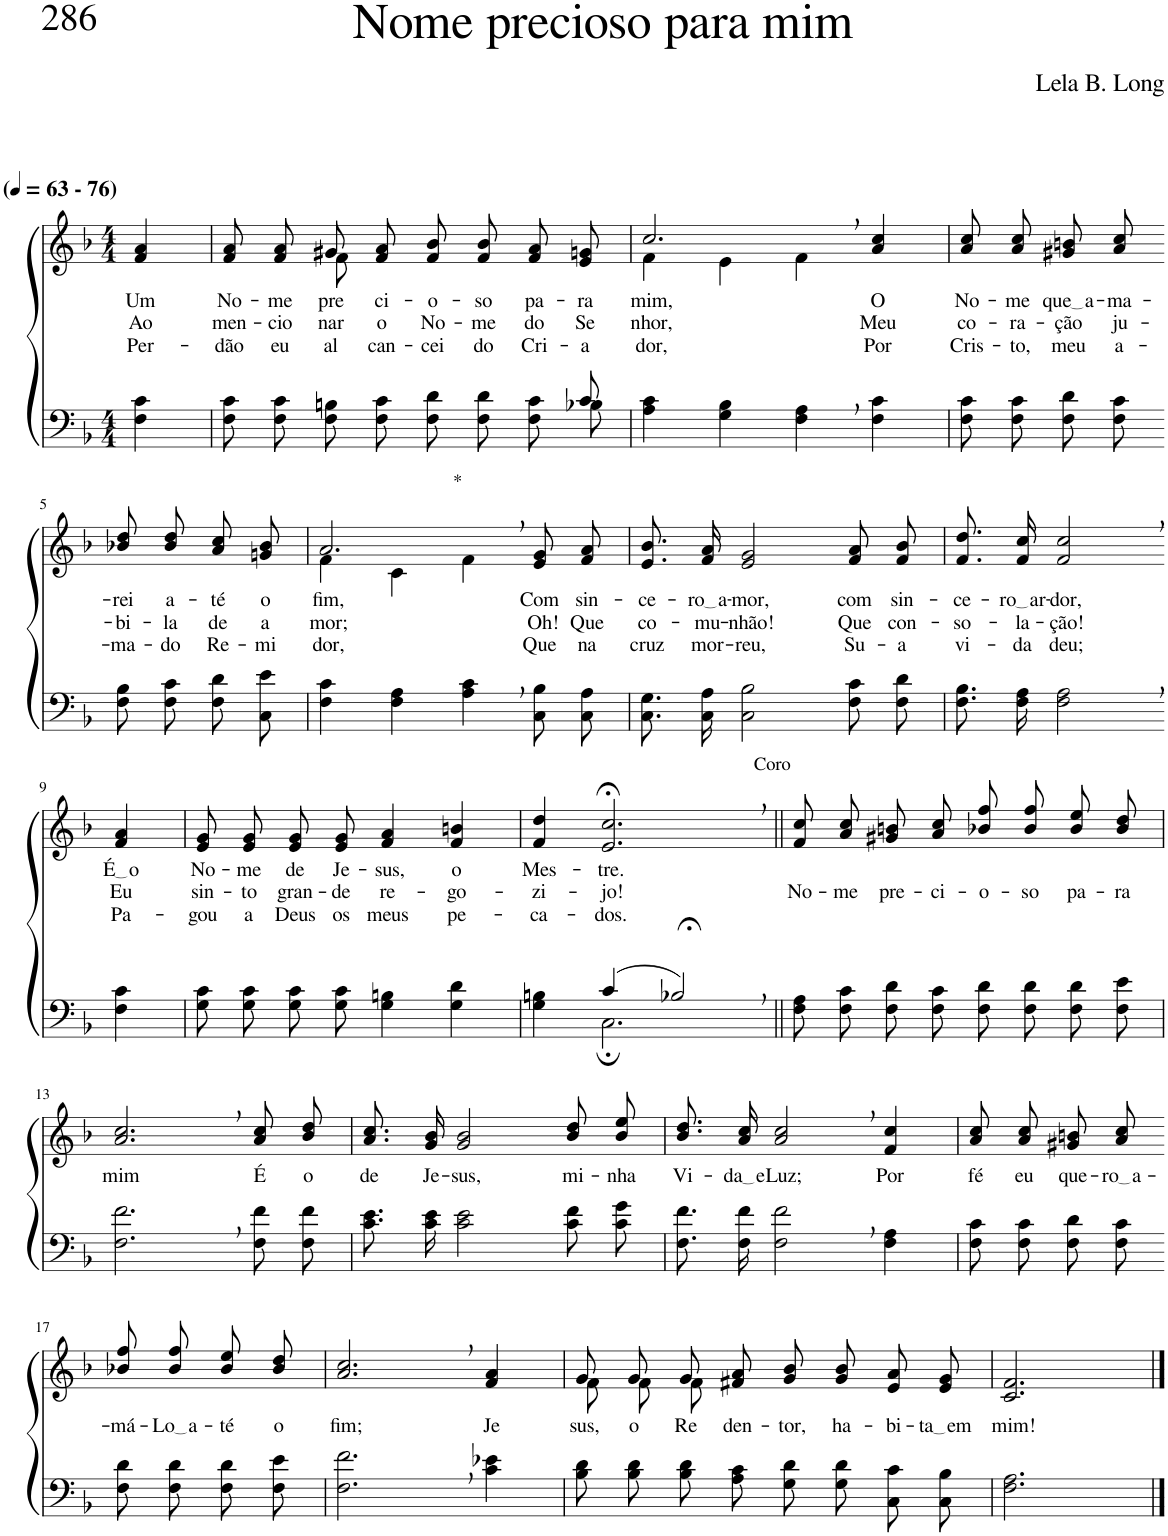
**kern	**kern	**text	**text	**text
*part2	*part1	*part1	*part1	*part1
*staff2	*staff1	*staff1	*staff1	*staff1
*I"Parte III e IV	*I"Parte I e II	*	*	*
*clefF4	*clefG2	*	*	*
*Trd2c3	*Trd2c3	*	*	*
*k[b-]	*k[b-]	*	*	*
*M4/4	*M4/4	*	*	*
*MM63	*MM63	*	*	*
=1	=1	=1	=1	=1
!	!LO:TX:a:B:t=(	!	!	!
!	!LO:TX:a:B:t=- 76)	!	!	!
!	!	!LO:LY:b	!LO:LY:b	!LO:LY:b
4F\ 4c\	4f/ 4a/	Um	Ao	Per-
=2	=2	=2	=2	=2
*^	*	*	*	*
!	!	!	!LO:LY:b	!LO:LY:b	!LO:LY:b
*	*	*^	*	*	*
2..ryy	8F\ 8c\L	8f/ 8a/L	4ryy	No-	men-	-dão
!	!	!	!	!LO:LY:b	!LO:LY:b	!LO:LY:b
.	8F\ 8c\J	8f/ 8a/J	.	-me	-cio-	eu
!	!	!	!	!LO:LY:b	!LO:LY:b	!LO:LY:b
.	8F\ 8Bn\L	8g#X/L	8f\	pre-	-nar	al-
!	!	!	!	!LO:LY:b	!LO:LY:b	!LO:LY:b
.	8F\ 8c\J	8f/ 8a/J	2ryy	-ci-	o	-can-
!	!	!	!	!LO:LY:b	!LO:LY:b	!LO:LY:b
.	8F\ 8d\L	8f/ 8b-/L	.	-o-	No-	-cei
!	!	!	!	!LO:LY:b	!LO:LY:b	!LO:LY:b
.	8F\ 8d\J	8f/ 8b-/J	.	-so	-me	do
!	!	!	!	!LO:LY:b	!LO:LY:b	!LO:LY:b
.	8F\ 8c\L	8f/ 8a/L	.	pa-	do	Cri-
!	!	!	!	!LO:LY:b	!LO:LY:b	!LO:LY:b
8c/	8B-X\J	8e/ 8gn/J	8ryy	-ra	Se-	-a-
=3	=3	=3	=3	=3	=3	=3
!	!	!	!	!LO:LY:b	!LO:LY:b	!LO:LY:b
*v	*v	*	*	*	*	*
4A\ 4c\	2.cc,/	4f\	mim,	-nhor,	dor,
4G\ 4B-\	.	4e\	.	.	.
4F\, 4A\,	.	4f\	.	.	.
!	!	!	!LO:LY:b	!LO:LY:b	!LO:LY:b
4F\ 4c\	4a/ 4cc/	4ryy	O	Meu	Por
=4	=4	=4	=4	=4	=4
!	!	!	!LO:LY:b	!LO:LY:b	!LO:LY:b
*	*v	*v	*	*	*
8F\ 8c\L	8a\ 8cc\L	No-	co-	Cris-
!	!	!LO:LY:b	!LO:LY:b	!LO:LY:b
8F\ 8c\J	8a\ 8cc\J	-me	-ra-	-to,
!	!	!LO:LY:b	!LO:LY:b	!LO:LY:b
8F\ 8d\L	8g#X/ 8bn/L	que a	-ção	meu
!	!	!LO:LY:b	!LO:LY:b	!LO:LY:b
8F\ 8c\J	8a/ 8cc/J	-ma-	ju-	a-
!!LO:LB:g=z
=5-	=5-	=5-	=5-	=5-
!	!	!LO:LY:b	!LO:LY:b	!LO:LY:b
8F\ 8B-\L	8b-X\ 8dd\L	-rei	-bi-	-ma-
!	!	!LO:LY:b	!LO:LY:b	!LO:LY:b
8F\ 8c\J	8b-\ 8dd\J	a-	-la	-do
!	!	!LO:LY:b	!LO:LY:b	!LO:LY:b
8F\ 8d\L	8a/ 8cc/L	-té	de	Re-
!	!	!LO:LY:b	!LO:LY:b	!LO:LY:b
8C\ 8e\J	8gn/ 8b-/J	o	a-	-mi-
=6	=6	=6	=6	=6
*	*^	*	*	*
!	!LO:TX:a:t=*	!	!	!	!
!	!	!	!LO:LY:b	!LO:LY:b	!LO:LY:b
4F\ 4c\	2.a,/	4f\	fim,	-mor;	-dor,
4F\ 4A\	.	4c\	.	.	.
4A\, 4c\,	.	4f\	.	.	.
!	!	!	!LO:LY:b	!LO:LY:b	!LO:LY:b
8C\ 8B-\L	8e/ 8g/L	4ryy	Com	Oh!	Que
!	!	!	!LO:LY:b	!LO:LY:b	!LO:LY:b
8C\ 8A\J	8f/ 8a/J	.	sin-	Que	na
*	*v	*v	*	*	*
=7	=7	=7	=7	=7
!	!	!LO:LY:b	!LO:LY:b	!LO:LY:b
8.C\ 8.G\L	8.e/ 8.b-/L	-ce-	co-	cruz
!	!	!LO:LY:b	!LO:LY:b	!LO:LY:b
16C\ 16A\Jk	16f/ 16a/Jk	ro a	-mu-	mor-
!	!	!LO:LY:b	!LO:LY:b	!LO:LY:b
2C\ 2B-\	2e/ 2g/	-mor,	-nhão!	-reu,
!	!	!LO:LY:b	!LO:LY:b	!LO:LY:b
8F\ 8c\L	8f/ 8a/L	com	Que	Su-
!	!	!LO:LY:b	!LO:LY:b	!LO:LY:b
8F\ 8d\J	8f/ 8b-/J	sin-	con-	-a
=8	=8	=8	=8	=8
!	!	!LO:LY:b	!LO:LY:b	!LO:LY:b
8.F\ 8.B-\L	8.f/ 8.dd/L	-ce-	-so-	vi-
!	!	!LO:LY:b	!LO:LY:b	!LO:LY:b
16F\ 16A\Jk	16f/ 16cc/Jk	ro ar	-la-	-da
!	!	!LO:LY:b	!LO:LY:b	!LO:LY:b
2F\, 2A\,	2f/, 2cc/,	-dor,	-ção!	deu;
!!LO:LB:g=z
=9-	=9-	=9-	=9-	=9-
!	!	!LO:LY:b	!LO:LY:b	!LO:LY:b
4F\ 4c\	4f/ 4a/	É o	Eu	Pa-
=10	=10	=10	=10	=10
!	!	!LO:LY:b	!LO:LY:b	!LO:LY:b
8G\ 8c\L	8e/ 8g/L	No-	sin-	-gou
!	!	!LO:LY:b	!LO:LY:b	!LO:LY:b
8G\ 8c\J	8e/ 8g/J	-me	-to	a
!	!	!LO:LY:b	!LO:LY:b	!LO:LY:b
8G\ 8c\L	8e/ 8g/L	de	gran-	Deus
!	!	!LO:LY:b	!LO:LY:b	!LO:LY:b
8G\ 8c\J	8e/ 8g/J	Je-	-de	os
!	!	!LO:LY:b	!LO:LY:b	!LO:LY:b
4G\ 4Bn\	4f/ 4a/	-sus,	re-	meus
!	!	!LO:LY:b	!LO:LY:b	!LO:LY:b
4G\ 4d\	4f/ 4bn/	o	-go-	pe-
=11	=11	=11	=11	=11
*^	*	*	*	*
!	!	!	!LO:LY:b	!LO:LY:b	!LO:LY:b
4ryy	4G\ 4Bn\	4f/ 4dd/	Mes-	-zi-	-ca-
!	!	!	!LO:LY:b	!LO:LY:b	!LO:LY:b
(4c/	2.C;\	2.e/;<, 2.cc/;<,	-tre.	-jo!	-dos.
2B-X;<,/)	.	.	.	.	.
*v	*v	*	*	*	*
=12||	=12||	=12||	=12||	=12||
!	!LO:TX:a:t=Coro	!	!	!
!	!	!	!LO:LY:b	!
8F\ 8A\L	8f/ 8cc/L	.	No-	.
!	!	!	!LO:LY:b	!
8F\ 8c\J	8a/ 8cc/J	.	-me	.
!	!	!	!LO:LY:b	!
8F\ 8d\L	8g#X/ 8bn/L	.	pre-	.
!	!	!	!LO:LY:b	!
8F\ 8c\J	8a/ 8cc/J	.	-ci-	.
!	!	!	!LO:LY:b	!
8F\ 8d\L	8b-X\ 8ff\L	.	-o-	.
!	!	!	!LO:LY:b	!
8F\ 8d\J	8b-\ 8ff\J	.	-so	.
!	!	!	!LO:LY:b	!
8F\ 8d\L	8b-\ 8ee\L	.	pa-	.
!	!	!	!LO:LY:b	!
8F\ 8e\J	8b-\ 8dd\J	.	-ra	.
!!LO:LB:g=z
=13	=13	=13	=13	=13
!	!	!LO:LY:b	!	!
2.F\, 2.f\,	2.a/, 2.cc/,	mim	.	.
!	!	!LO:LY:b	!	!
8F\ 8f\L	8a\ 8cc\L	É	.	.
!	!	!LO:LY:b	!	!
8F\ 8f\J	8b-\ 8dd\J	o	.	.
=14	=14	=14	=14	=14
!	!	!LO:LY:b	!	!
8.c\ 8.e\L	8.a/ 8.cc/L	de	.	.
!	!	!LO:LY:b	!	!
16c\ 16e\Jk	16g/ 16b-/Jk	Je-	.	.
!	!	!LO:LY:b	!	!
2c\ 2e\	2g/ 2b-/	-sus,	.	.
!	!	!LO:LY:b	!	!
8c\ 8f\L	8b-\ 8dd\L	mi-	.	.
!	!	!LO:LY:b	!	!
8c\ 8g\J	8b-\ 8ee\J	-nha	.	.
=15	=15	=15	=15	=15
!	!	!LO:LY:b	!	!
8.F\ 8.f\L	8.b-\ 8.dd\L	Vi-	.	.
!	!	!LO:LY:b	!	!
16F\ 16f\Jk	16a\ 16cc\Jk	da e	.	.
!	!	!LO:LY:b	!	!
2F\, 2f\,	2a/, 2cc/,	Luz;	.	.
!	!	!LO:LY:b	!	!
4F\ 4A\	4f/ 4cc/	Por	.	.
=16	=16	=16	=16	=16
!	!	!LO:LY:b	!	!
8F\ 8c\L	8a\ 8cc\L	fé	.	.
!	!	!LO:LY:b	!	!
8F\ 8c\J	8a\ 8cc\J	eu	.	.
!	!	!LO:LY:b	!	!
8F\ 8d\L	8g#X/ 8bn/L	que-	.	.
!	!	!LO:LY:b	!	!
8F\ 8c\J	8a/ 8cc/J	ro a	.	.
!!LO:LB:g=z
=17-	=17-	=17-	=17-	=17-
!	!	!LO:LY:b	!	!
8F\ 8d\L	8b-X\ 8ff\L	-má-	.	.
!	!	!LO:LY:b	!	!
8F\ 8d\J	8b-\ 8ff\J	Lo a	.	.
!	!	!LO:LY:b	!	!
8F\ 8d\L	8b-\ 8ee\L	-té	.	.
!	!	!LO:LY:b	!	!
8F\ 8e\J	8b-\ 8dd\J	o	.	.
=18	=18	=18	=18	=18
!	!	!LO:LY:b	!	!
2.F\, 2.f\,	2.a/, 2.cc/,	fim;	.	.
!	!	!LO:LY:b	!	!
4c\ 4e-X\	4f/ 4a/	Je-	.	.
=19	=19	=19	=19	=19
*	*^	*	*	*
!	!	!	!LO:LY:b	!	!
8B-\ 8d\L	8g/L	8f\	-sus,	.	.
!	!	!	!LO:LY:b	!	!
8B-\ 8d\J	8g/J	8f\L	o	.	.
!	!	!	!LO:LY:b	!	!
8B-\ 8d\L	8g/L	8f\J	Re-	.	.
!	!	!	!LO:LY:b	!	!
8A\ 8c\J	8f#X/ 8a/J	2ryy	-den-	.	.
!	!	!	!LO:LY:b	!	!
8G\ 8d\L	8g/ 8b-/L	.	-tor,	.	.
!	!	!	!LO:LY:b	!	!
8G\ 8d\J	8g/ 8b-/J	.	ha-	.	.
!	!	!	!LO:LY:b	!	!
8C\ 8c\L	8e/ 8a/L	.	-bi-	.	.
!	!	!	!LO:LY:b	!	!
8C\ 8B-\J	8e/ 8g/J	8ryy	ta em	.	.
=20	=20	=20	=20	=20	=20
!	!	!	!LO:LY:b	!	!
*	*v	*v	*	*	*
2.F\ 2.A\	2.c/ 2.f/	mim!	.	.
==	==	==	==	==
*-	*-	*-	*-	*-
